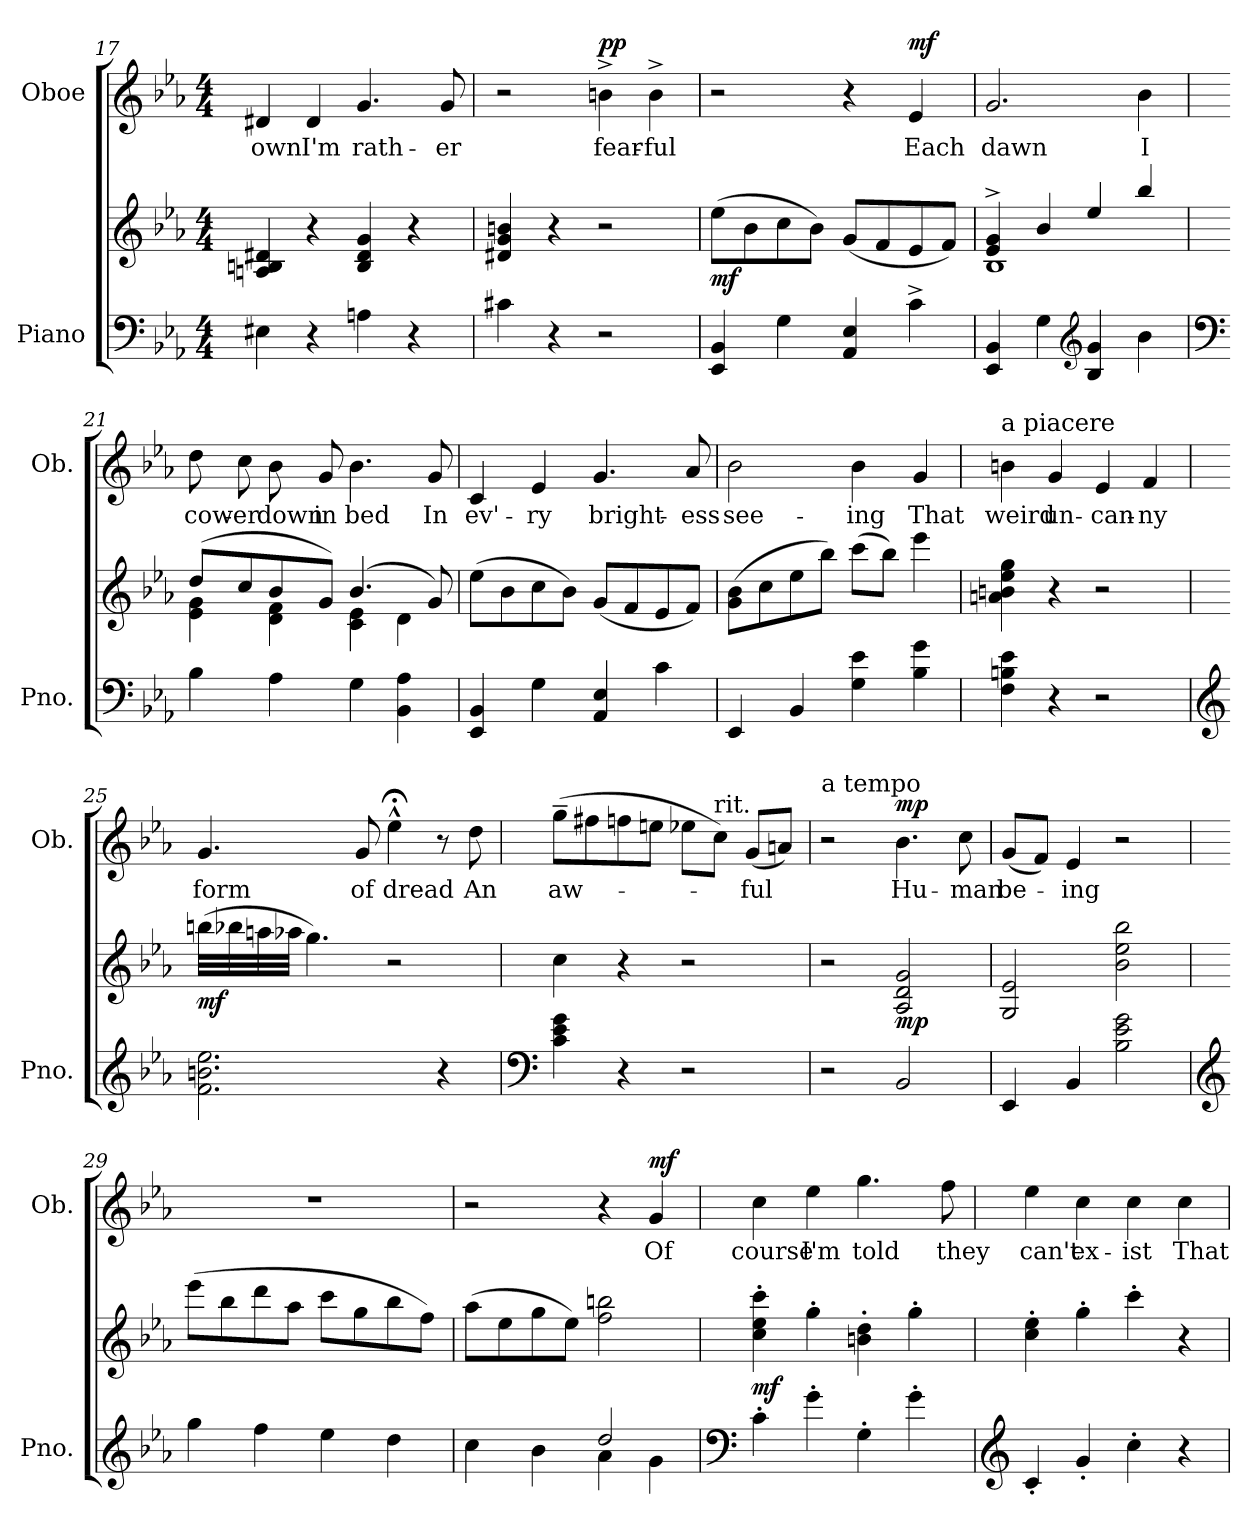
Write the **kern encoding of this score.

**kern	**kern	**dynam	**kern	**text	**dynam
*part2	*part2	*part2	*part1	*part1	*part1
*staff3	*staff2	*staff2/3	*staff1	*staff1	*staff1
*I"Piano	*	*	*I"Oboe	*	*
*I'Pno.	*	*	*I'Ob.	*	*
*clefF4	*clefG2	*	*clefG2	*	*
*k[b-e-a-]	*k[b-e-a-]	*	*k[b-e-a-]	*	*
*M4/4	*M4/4	*	*M4/4	*	*
=17	=17	=17	=17	=17	=17
!	!	!	!	!LO:LY:b	!
4E#X\	4An/ 4Bn/ 4d#X/	.	4d#X/	own	.
!	!	!	!	!LO:LY:b	!
4r	4r	.	4d#/	I'm	.
!	!	!	!	!LO:LY:b	!
4An\	4B/ 4d#/ 4g/	.	4.g/	rath-	.
4r	4r	.	.	.	.
!	!	!	!	!LO:LY:b	!
.	.	.	8g/	-er	.
=18	=18	=18	=18	=18	=18
4c#X\	4d#X/ 4g/ 4bn/	.	2r	.	.
4r	4r	.	.	.	.
!	!	!	!	!LO:LY:b	!LO:DY:a
2r	2r	.	4bn^\	fear-	pp
!	!	!	!	!LO:LY:b	!
.	.	.	4b^\	-ful	.
=19	=19	=19	=19	=19	=19
!	!	!LO:DY:b	!	!	!
4EE-/ 4BB-/	(8ee-\L	mf	2r	.	.
.	8b-\	.	.	.	.
4G\	8cc\	.	.	.	.
.	8b-\J)	.	.	.	.
4AA-/ 4E-/	(8g/L	.	4r	.	.
.	8f/	.	.	.	.
!	!	!	!	!LO:LY:b	!LO:DY:a
4c^\	8e-/	.	4e-/	Each	mf
.	8f/J)	.	.	.	.
!!LO:LB:g=z
=20	=20	=20	=20	=20	=20
*	*^	*	*	*	*
!	!	!	!	!	!LO:LY:b	!
4EE-/ 4BB-/	4e-/^ 4g/^	1B-	.	2.g/	dawn	.
4G\	4b-/	.	.	.	.	.
*clefG2	*	*	*	*	*	*
4B-/ 4g/	4ee-/	.	.	.	.	.
!	!	!	!	!	!LO:LY:b	!
4b-\	4bb-/	.	.	4b-\	I	.
=21	=21	=21	=21	=21	=21	=21
*clefF4	*	*	*	*	*	*
!	!	!	!	!	!LO:LY:b	!
4B-\	(8dd/L	4e-\ 4g\	.	8dd\	cow-	.
!	!	!	!	!	!LO:LY:b	!
.	8cc/	.	.	8cc\	-er	.
!	!	!	!	!	!LO:LY:b	!
4A-\	8b-/	4d\ 4f\	.	8b-\	down	.
!	!	!	!	!	!LO:LY:b	!
.	8g/J)	.	.	8g/	in	.
!	!	!	!	!	!LO:LY:b	!
4G\	(4.b-/	4c\ 4e-\	.	4.b-\	bed	.
4BB-\ 4A-\	.	4d\	.	.	.	.
!	!	!	!	!	!LO:LY:b	!
.	8g/)	.	.	8g/	In	.
*	*v	*v	*	*	*	*
=22	=22	=22	=22	=22	=22
!	!	!	!	!LO:LY:b	!
4EE-/ 4BB-/	(8ee-\L	.	4c/	ev'-	.
.	8b-\	.	.	.	.
!	!	!	!	!LO:LY:b	!
4G\	8cc\	.	4e-/	-ry	.
.	8b-\J)	.	.	.	.
!	!	!	!	!LO:LY:b	!
4AA-/ 4E-/	(8g/L	.	4.g/	bright-	.
.	8f/	.	.	.	.
4c\	8e-/	.	.	.	.
!	!	!	!	!LO:LY:b	!
.	8f/J)	.	8a-/	-ess	.
=23	=23	=23	=23	=23	=23
!	!	!	!	!LO:LY:b	!
4EE-/	(8g\ 8b-\L	.	2b-\	see-	.
.	8cc\	.	.	.	.
4BB-/	8ee-\	.	.	.	.
.	8bb-\J)	.	.	.	.
!	!	!	!	!LO:LY:b	!
4G\ 4e-\	(8ccc\L	.	4b-\	-ing	.
.	8bb-\J)	.	.	.	.
!	!	!	!	!LO:LY:b	!
4B-\ 4g\	4eee-\	.	4g/	That	.
!!LO:LB:g=z
=24	=24	=24	=24	=24	=24
!	!	!	!LO:TX:a:t=a piacere	!	!
!	!	!	!	!LO:LY:b	!
4F\ 4Bn\ 4e-\	4an\ 4bn\ 4ee-\ 4gg\	.	4bn\	weird	.
!	!	!	!	!LO:LY:b	!
4r	4r	.	4g/	un-	.
!	!	!	!	!LO:LY:b	!
2r	2r	.	4e-/	-can-	.
!	!	!	!	!LO:LY:b	!
.	.	.	4f/	-ny	.
=25	=25	=25	=25	=25	=25
*clefG2	*	*	*	*	*
!	!	!LO:DY:b	!	!LO:LY:b	!
2.f\ 2.bn\ 2.ee-\	(32bbn\LLL	mf	4.g/	form	.
.	32bb-X\	.	.	.	.
.	32aan\	.	.	.	.
.	32aa-X\JJJ	.	.	.	.
.	4.gg\)	.	.	.	.
!	!	!	!	!LO:LY:b	!
.	.	.	8g/	of	.
!	!	!	!	!LO:LY:b	!
.	2r	.	4ee-;<^^\	dread	.
4r	.	.	8r	.	.
!	!	!	!	!LO:LY:b	!
.	.	.	8dd\	An	.
=26	=26	=26	=26	=26	=26
*clefF4	*	*	*	*	*
!	!	!	!	!LO:LY:b	!
4c\ 4e-\ 4g\	4cc\	.	(8gg~\L	aw-	.
.	.	.	8ff#X\	.	.
4r	4r	.	8ffn\	.	.
.	.	.	8een\J	.	.
2r	2r	.	8ee-X\L	.	.
!	!	!	!LO:TX:a:t=rit.	!	!
.	.	.	8cc\J)	.	.
!	!	!	!	!LO:LY:b	!
.	.	.	(8g/L	-ful	.
.	.	.	8an/J)	.	.
=27	=27	=27	=27	=27	=27
!	!	!	!LO:TX:a:t=a tempo	!	!
2r	2r	.	2r	.	.
!	!	!LO:DY:b	!	!LO:LY:b	!LO:DY:a
2BB-/	2A-/ 2d/ 2g/	mp	4.b-\	Hu-	mp
!	!	!	!	!LO:LY:b	!
.	.	.	8cc\	-man	.
!!LO:PB:g=z
=28	=28	=28	=28	=28	=28
!	!	!	!	!LO:LY:b	!
4EE-/	2G/ 2e-/	.	(8g/L	be-	.
.	.	.	8f/J)	.	.
!	!	!	!	!LO:LY:b	!
4BB-/	.	.	4e-/	-ing	.
2B-\ 2e-\ 2g\	2b-\ 2ee-\ 2bb-\	.	2r	.	.
=29	=29	=29	=29	=29	=29
*clefG2	*	*	*	*	*
4gg\	(8eee-\L	.	1r	.	.
.	8bb-\	.	.	.	.
4ff\	8ddd\	.	.	.	.
.	8aa-\J	.	.	.	.
4ee-\	8ccc\L	.	.	.	.
.	8gg\	.	.	.	.
4dd\	8bb-\	.	.	.	.
.	8ff\J)	.	.	.	.
=30	=30	=30	=30	=30	=30
*^	*	*	*	*	*
4cc\	2ryy	(8aa-\L	.	2r	.	.
.	.	8ee-\	.	.	.	.
4b-\	.	8gg\	.	.	.	.
.	.	8ee-\J)	.	.	.	.
2dd/	4a-\	2ff\ 2bbn\	.	4r	.	.
!	!	!	!	!	!LO:LY:b	!LO:DY:a
.	4g\	.	.	4g/	Of	mf
*v	*v	*	*	*	*	*
=31	=31	=31	=31	=31	=31
*clefF4	*	*	*	*	*
*^	*	*	*	*	*
!	!	!	!LO:DY:b	!	!LO:LY:b	!
*v	*v	*	*	*	*	*
4c'\	4cc\' 4ee-\' 4ccc\'	mf	4cc\	course	.
!	!	!	!	!LO:LY:b	!
4g'\	4gg'\	.	4ee-\	I'm	.
!	!	!	!	!LO:LY:b	!
4G'\	4bn\' 4dd\'	.	4.gg\	told	.
4g'\	4gg'\	.	.	.	.
!	!	!	!	!LO:LY:b	!
.	.	.	8ff\	they	.
=32	=32	=32	=32	=32	=32
*clefG2	*	*	*	*	*
!	!	!	!	!LO:LY:b	!
4c'/	4cc\' 4ee-\'	.	4ee-\	can't	.
!	!	!	!	!LO:LY:b	!
4g'/	4gg'\	.	4cc\	ex-	.
!	!	!	!	!LO:LY:b	!
4cc'\	4ccc'\	.	4cc\	-ist	.
!	!	!	!	!LO:LY:b	!
4r	4r	.	4cc\	That	.
=	=	=	=	=	=
*-	*-	*-	*-	*-	*-
